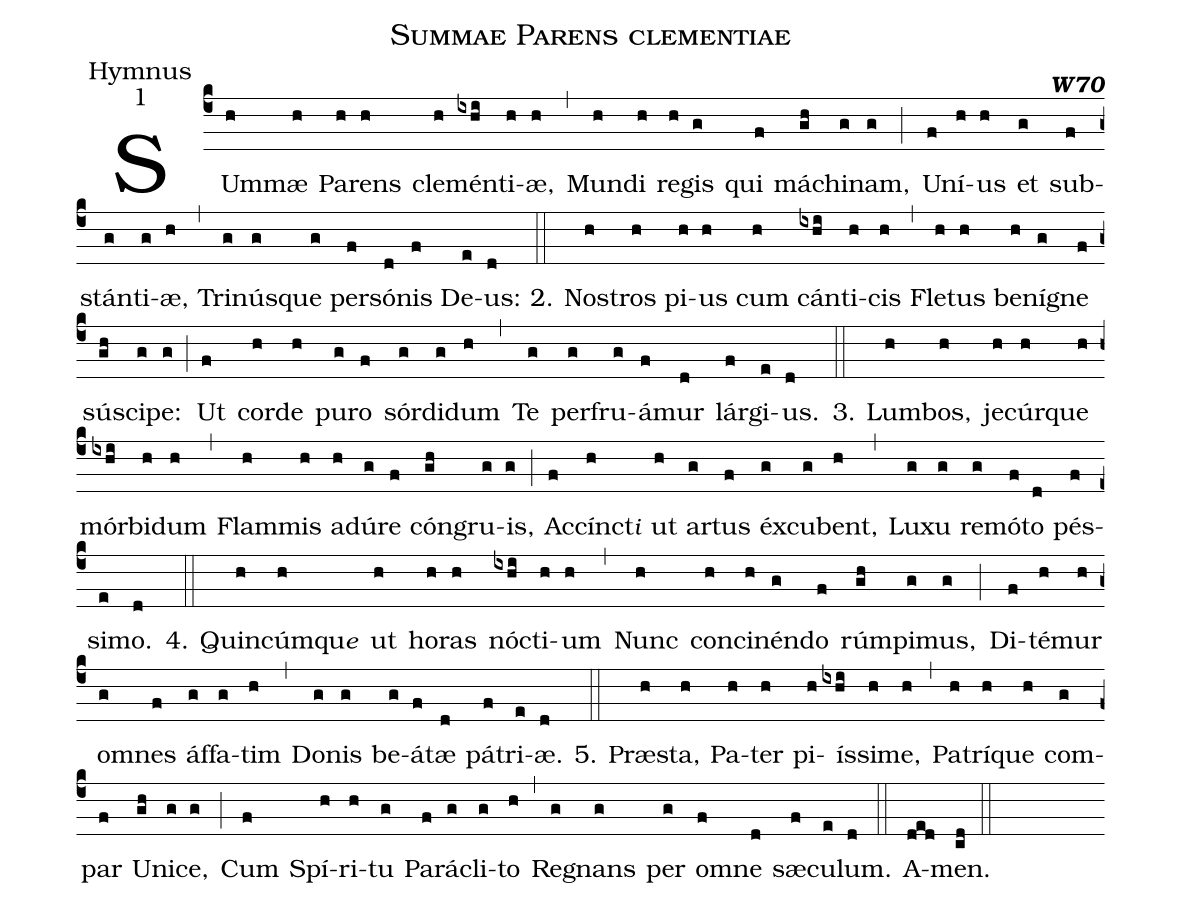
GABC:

name:Summae Parens clementiae;
office-part:Hymnus;
mode:1;
commentary:{\bfseries W70};
%%
(c4) SUm(h)mæ(h) Pa(h)rens(h) cle(h)mén(ixhi)ti(h)æ,(h) (,) Mun(h)di(h) re(h)gis(g) qui(f) má(gh)chi(g)nam,(g) (;)
Un(f)í(h)us(h) et(g) sub(f)stán(g)ti(g)æ,(h) (,) Tri(g)nús(g)que(g) per(f)só(d)nis(f) De(e)us:(d) (::)

2.  Nos(h)tros(h) pi(h)us(h) cum(h) cán(ixhi)ti(h)cis(h) (,) Fle(h)tus(h) be(h)ní(g)gne(f) sú(gh)sci(g)pe:(g) (;)
Ut(f) cor(h)de(h) pu(g)ro(f) sór(g)di(g)dum(h) (,) Te(g) per(g)fru(g)á(f)mur(d) lár(f)gi(e)us.(d) (::)

3. Lum(h)bos,(h) je(h)cúr(h)que(h) mór(ixhi)bi(h)dum(h) (,) Flam(h)mis(h) ad(h)ú(g)re(f) cón(gh)gru(g)is,(g) (;)
Ac(f)cínct<e>i</e>(h) ut(h) ar(g)tus(f) éx(g)cu(g)bent,(h) (,) Lu(g)xu(g) re(g)mó(f)to(d) pés(f)si(e)mo.(d) (::)

4. Quin(h)c{ú}mqu<e>e</e>(h) ut(h) ho(h)ras(h) nóc(ixhi)ti(h)um(h) (,) Nunc(h) con(h)ci(h)nén(g)do(f) rúm(gh)pi(g)mus,(g) (;)
Di(f)té(h)mur(h) om(g)nes(f) áf(g)fa(g)tim(h) (,) Do(g)nis(g) be(g)á(f)tæ(d) pá(f)tri(e)æ.(d) (::)

5. Præ(h)sta,(h) Pa(h)ter(h) pi(h)ís(ixhi)si(h)me,(h) (,) Pa(h)trí(h)que(h) com(g)par(f) U(gh)ni(g)ce,(g) (;)
Cum(f) Spí(h)ri(h)tu(g) Pa(f)rá(g)cli(g)to(h) (,) Re(g)gnans(g) per(g) om(f)ne(d) sæ(f)cu(e)lum.(d) (::)

A(ded)men.(cd) (::)
